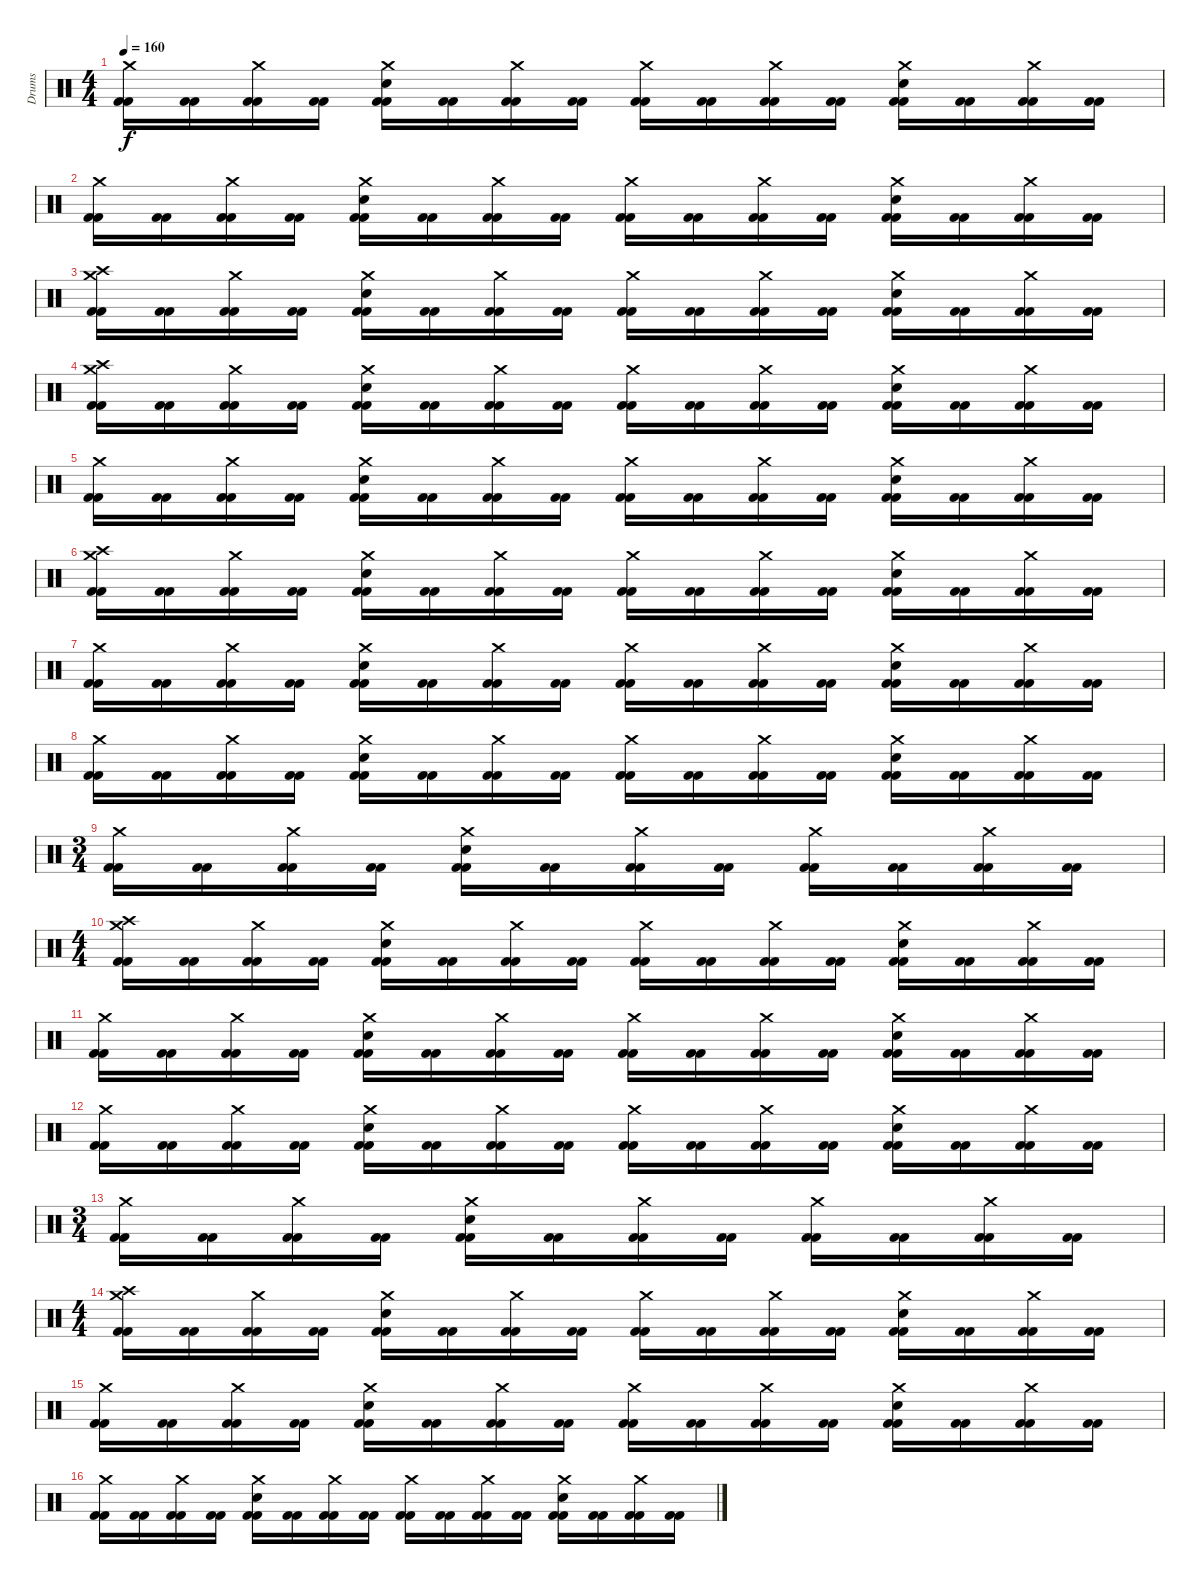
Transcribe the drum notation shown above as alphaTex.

\track ("Drums" "Drums") {instrument percussion}
\staff {score}
\articulation defaults
\ts (4 4)
\tempo 160
\clef neutral
\ks c
("Kick (hit) 2" "Crash medium (hit)" "Kick (hit) 2").16{dy f} ("Kick (hit) 2" "Kick (hit) 2").16 ("Kick (hit) 2" "Crash medium (hit)" "Kick (hit) 2").16 ("Kick (hit) 2" "Kick (hit) 2").16 ("Kick (hit) 2" "Crash medium (hit)" "Electric Snare (hit)" "Kick (hit) 2").16 ("Kick (hit) 2" "Kick (hit) 2").16 ("Kick (hit) 2" "Crash medium (hit)" "Kick (hit) 2").16 ("Kick (hit) 2" "Kick (hit) 2").16 ("Kick (hit) 2" "Crash medium (hit)" "Kick (hit) 2").16 ("Kick (hit) 2" "Kick (hit) 2").16 ("Kick (hit) 2" "Crash medium (hit)" "Kick (hit) 2").16 ("Kick (hit) 2" "Kick (hit) 2").16 ("Kick (hit) 2" "Crash medium (hit)" "Electric Snare (hit)" "Kick (hit) 2").16 ("Kick (hit) 2" "Kick (hit) 2").16 ("Kick (hit) 2" "Crash medium (hit)" "Kick (hit) 2").16 ("Kick (hit) 2" "Kick (hit) 2").16 |
("Kick (hit) 2" "Crash medium (hit)" "Kick (hit) 2").16 ("Kick (hit) 2" "Kick (hit) 2").16 ("Kick (hit) 2" "Crash medium (hit)" "Kick (hit) 2").16 ("Kick (hit) 2" "Kick (hit) 2").16 ("Kick (hit) 2" "Crash medium (hit)" "Electric Snare (hit)" "Kick (hit) 2").16 ("Kick (hit) 2" "Kick (hit) 2").16 ("Kick (hit) 2" "Crash medium (hit)" "Kick (hit) 2").16 ("Kick (hit) 2" "Kick (hit) 2").16 ("Kick (hit) 2" "Crash medium (hit)" "Kick (hit) 2").16 ("Kick (hit) 2" "Kick (hit) 2").16 ("Kick (hit) 2" "Crash medium (hit)" "Kick (hit) 2").16 ("Kick (hit) 2" "Kick (hit) 2").16 ("Kick (hit) 2" "Crash medium (hit)" "Electric Snare (hit)" "Kick (hit) 2").16 ("Kick (hit) 2" "Kick (hit) 2").16 ("Kick (hit) 2" "Crash medium (hit)" "Kick (hit) 2").16 ("Kick (hit) 2" "Kick (hit) 2").16 |
("Kick (hit) 2" "Crash medium (hit)" "Crash high (hit)" "Kick (hit) 2").16 ("Kick (hit) 2" "Kick (hit) 2").16 ("Kick (hit) 2" "Crash medium (hit)" "Kick (hit) 2").16 ("Kick (hit) 2" "Kick (hit) 2").16 ("Kick (hit) 2" "Crash medium (hit)" "Electric Snare (hit)" "Kick (hit) 2").16 ("Kick (hit) 2" "Kick (hit) 2").16 ("Kick (hit) 2" "Crash medium (hit)" "Kick (hit) 2").16 ("Kick (hit) 2" "Kick (hit) 2").16 ("Kick (hit) 2" "Crash medium (hit)" "Kick (hit) 2").16 ("Kick (hit) 2" "Kick (hit) 2").16 ("Kick (hit) 2" "Crash medium (hit)" "Kick (hit) 2").16 ("Kick (hit) 2" "Kick (hit) 2").16 ("Kick (hit) 2" "Crash medium (hit)" "Electric Snare (hit)" "Kick (hit) 2").16 ("Kick (hit) 2" "Kick (hit) 2").16 ("Kick (hit) 2" "Crash medium (hit)" "Kick (hit) 2").16 ("Kick (hit) 2" "Kick (hit) 2").16 |
("Kick (hit) 2" "Crash medium (hit)" "Crash high (hit)" "Kick (hit) 2").16 ("Kick (hit) 2" "Kick (hit) 2").16 ("Kick (hit) 2" "Crash medium (hit)" "Kick (hit) 2").16 ("Kick (hit) 2" "Kick (hit) 2").16 ("Kick (hit) 2" "Crash medium (hit)" "Electric Snare (hit)" "Kick (hit) 2").16 ("Kick (hit) 2" "Kick (hit) 2").16 ("Kick (hit) 2" "Crash medium (hit)" "Kick (hit) 2").16 ("Kick (hit) 2" "Kick (hit) 2").16 ("Kick (hit) 2" "Crash medium (hit)" "Kick (hit) 2").16 ("Kick (hit) 2" "Kick (hit) 2").16 ("Kick (hit) 2" "Crash medium (hit)" "Kick (hit) 2").16 ("Kick (hit) 2" "Kick (hit) 2").16 ("Kick (hit) 2" "Crash medium (hit)" "Electric Snare (hit)" "Kick (hit) 2").16 ("Kick (hit) 2" "Kick (hit) 2").16 ("Kick (hit) 2" "Crash medium (hit)" "Kick (hit) 2").16 ("Kick (hit) 2" "Kick (hit) 2").16 |
("Kick (hit) 2" "Crash medium (hit)" "Kick (hit) 2").16 ("Kick (hit) 2" "Kick (hit) 2").16 ("Kick (hit) 2" "Crash medium (hit)" "Kick (hit) 2").16 ("Kick (hit) 2" "Kick (hit) 2").16 ("Kick (hit) 2" "Crash medium (hit)" "Electric Snare (hit)" "Kick (hit) 2").16 ("Kick (hit) 2" "Kick (hit) 2").16 ("Kick (hit) 2" "Crash medium (hit)" "Kick (hit) 2").16 ("Kick (hit) 2" "Kick (hit) 2").16 ("Kick (hit) 2" "Crash medium (hit)" "Kick (hit) 2").16 ("Kick (hit) 2" "Kick (hit) 2").16 ("Kick (hit) 2" "Crash medium (hit)" "Kick (hit) 2").16 ("Kick (hit) 2" "Kick (hit) 2").16 ("Kick (hit) 2" "Crash medium (hit)" "Electric Snare (hit)" "Kick (hit) 2").16 ("Kick (hit) 2" "Kick (hit) 2").16 ("Kick (hit) 2" "Crash medium (hit)" "Kick (hit) 2").16 ("Kick (hit) 2" "Kick (hit) 2").16 |
("Kick (hit) 2" "Crash medium (hit)" "Crash high (hit)" "Kick (hit) 2").16 ("Kick (hit) 2" "Kick (hit) 2").16 ("Kick (hit) 2" "Crash medium (hit)" "Kick (hit) 2").16 ("Kick (hit) 2" "Kick (hit) 2").16 ("Kick (hit) 2" "Crash medium (hit)" "Electric Snare (hit)" "Kick (hit) 2").16 ("Kick (hit) 2" "Kick (hit) 2").16 ("Kick (hit) 2" "Crash medium (hit)" "Kick (hit) 2").16 ("Kick (hit) 2" "Kick (hit) 2").16 ("Kick (hit) 2" "Crash medium (hit)" "Kick (hit) 2").16 ("Kick (hit) 2" "Kick (hit) 2").16 ("Kick (hit) 2" "Crash medium (hit)" "Kick (hit) 2").16 ("Kick (hit) 2" "Kick (hit) 2").16 ("Kick (hit) 2" "Crash medium (hit)" "Electric Snare (hit)" "Kick (hit) 2").16 ("Kick (hit) 2" "Kick (hit) 2").16 ("Kick (hit) 2" "Crash medium (hit)" "Kick (hit) 2").16 ("Kick (hit) 2" "Kick (hit) 2").16 |
("Kick (hit) 2" "Crash medium (hit)" "Kick (hit) 2").16 ("Kick (hit) 2" "Kick (hit) 2").16 ("Kick (hit) 2" "Crash medium (hit)" "Kick (hit) 2").16 ("Kick (hit) 2" "Kick (hit) 2").16 ("Kick (hit) 2" "Crash medium (hit)" "Electric Snare (hit)" "Kick (hit) 2").16 ("Kick (hit) 2" "Kick (hit) 2").16 ("Kick (hit) 2" "Crash medium (hit)" "Kick (hit) 2").16 ("Kick (hit) 2" "Kick (hit) 2").16 ("Kick (hit) 2" "Crash medium (hit)" "Kick (hit) 2").16 ("Kick (hit) 2" "Kick (hit) 2").16 ("Kick (hit) 2" "Crash medium (hit)" "Kick (hit) 2").16 ("Kick (hit) 2" "Kick (hit) 2").16 ("Kick (hit) 2" "Crash medium (hit)" "Electric Snare (hit)" "Kick (hit) 2").16 ("Kick (hit) 2" "Kick (hit) 2").16 ("Kick (hit) 2" "Crash medium (hit)" "Kick (hit) 2").16 ("Kick (hit) 2" "Kick (hit) 2").16 |
("Kick (hit) 2" "Crash medium (hit)" "Kick (hit) 2").16 ("Kick (hit) 2" "Kick (hit) 2").16 ("Kick (hit) 2" "Crash medium (hit)" "Kick (hit) 2").16 ("Kick (hit) 2" "Kick (hit) 2").16 ("Kick (hit) 2" "Crash medium (hit)" "Electric Snare (hit)" "Kick (hit) 2").16 ("Kick (hit) 2" "Kick (hit) 2").16 ("Kick (hit) 2" "Crash medium (hit)" "Kick (hit) 2").16 ("Kick (hit) 2" "Kick (hit) 2").16 ("Kick (hit) 2" "Crash medium (hit)" "Kick (hit) 2").16 ("Kick (hit) 2" "Kick (hit) 2").16 ("Kick (hit) 2" "Crash medium (hit)" "Kick (hit) 2").16 ("Kick (hit) 2" "Kick (hit) 2").16 ("Kick (hit) 2" "Crash medium (hit)" "Electric Snare (hit)" "Kick (hit) 2").16 ("Kick (hit) 2" "Kick (hit) 2").16 ("Kick (hit) 2" "Crash medium (hit)" "Kick (hit) 2").16 ("Kick (hit) 2" "Kick (hit) 2").16 |
\ts (3 4)
("Kick (hit) 2" "Crash medium (hit)" "Kick (hit) 2").16 ("Kick (hit) 2" "Kick (hit) 2").16 ("Kick (hit) 2" "Crash medium (hit)" "Kick (hit) 2").16 ("Kick (hit) 2" "Kick (hit) 2").16 ("Kick (hit) 2" "Crash medium (hit)" "Electric Snare (hit)" "Kick (hit) 2").16 ("Kick (hit) 2" "Kick (hit) 2").16 ("Kick (hit) 2" "Crash medium (hit)" "Kick (hit) 2").16 ("Kick (hit) 2" "Kick (hit) 2").16 ("Kick (hit) 2" "Crash medium (hit)" "Kick (hit) 2").16 ("Kick (hit) 2" "Kick (hit) 2").16 ("Kick (hit) 2" "Crash medium (hit)" "Kick (hit) 2").16 ("Kick (hit) 2" "Kick (hit) 2").16 |
\ts (4 4)
("Kick (hit) 2" "Crash medium (hit)" "Crash high (hit)" "Kick (hit) 2").16 ("Kick (hit) 2" "Kick (hit) 2").16 ("Kick (hit) 2" "Crash medium (hit)" "Kick (hit) 2").16 ("Kick (hit) 2" "Kick (hit) 2").16 ("Kick (hit) 2" "Crash medium (hit)" "Electric Snare (hit)" "Kick (hit) 2").16 ("Kick (hit) 2" "Kick (hit) 2").16 ("Kick (hit) 2" "Crash medium (hit)" "Kick (hit) 2").16 ("Kick (hit) 2" "Kick (hit) 2").16 ("Kick (hit) 2" "Crash medium (hit)" "Kick (hit) 2").16 ("Kick (hit) 2" "Kick (hit) 2").16 ("Kick (hit) 2" "Crash medium (hit)" "Kick (hit) 2").16 ("Kick (hit) 2" "Kick (hit) 2").16 ("Kick (hit) 2" "Crash medium (hit)" "Electric Snare (hit)" "Kick (hit) 2").16 ("Kick (hit) 2" "Kick (hit) 2").16 ("Kick (hit) 2" "Crash medium (hit)" "Kick (hit) 2").16 ("Kick (hit) 2" "Kick (hit) 2").16 |
("Kick (hit) 2" "Crash medium (hit)" "Kick (hit) 2").16 ("Kick (hit) 2" "Kick (hit) 2").16 ("Kick (hit) 2" "Crash medium (hit)" "Kick (hit) 2").16 ("Kick (hit) 2" "Kick (hit) 2").16 ("Kick (hit) 2" "Crash medium (hit)" "Electric Snare (hit)" "Kick (hit) 2").16 ("Kick (hit) 2" "Kick (hit) 2").16 ("Kick (hit) 2" "Crash medium (hit)" "Kick (hit) 2").16 ("Kick (hit) 2" "Kick (hit) 2").16 ("Kick (hit) 2" "Crash medium (hit)" "Kick (hit) 2").16 ("Kick (hit) 2" "Kick (hit) 2").16 ("Kick (hit) 2" "Crash medium (hit)" "Kick (hit) 2").16 ("Kick (hit) 2" "Kick (hit) 2").16 ("Kick (hit) 2" "Crash medium (hit)" "Electric Snare (hit)" "Kick (hit) 2").16 ("Kick (hit) 2" "Kick (hit) 2").16 ("Kick (hit) 2" "Crash medium (hit)" "Kick (hit) 2").16 ("Kick (hit) 2" "Kick (hit) 2").16 |
("Kick (hit) 2" "Crash medium (hit)" "Kick (hit) 2").16 ("Kick (hit) 2" "Kick (hit) 2").16 ("Kick (hit) 2" "Crash medium (hit)" "Kick (hit) 2").16 ("Kick (hit) 2" "Kick (hit) 2").16 ("Kick (hit) 2" "Crash medium (hit)" "Electric Snare (hit)" "Kick (hit) 2").16 ("Kick (hit) 2" "Kick (hit) 2").16 ("Kick (hit) 2" "Crash medium (hit)" "Kick (hit) 2").16 ("Kick (hit) 2" "Kick (hit) 2").16 ("Kick (hit) 2" "Crash medium (hit)" "Kick (hit) 2").16 ("Kick (hit) 2" "Kick (hit) 2").16 ("Kick (hit) 2" "Crash medium (hit)" "Kick (hit) 2").16 ("Kick (hit) 2" "Kick (hit) 2").16 ("Kick (hit) 2" "Crash medium (hit)" "Electric Snare (hit)" "Kick (hit) 2").16 ("Kick (hit) 2" "Kick (hit) 2").16 ("Kick (hit) 2" "Crash medium (hit)" "Kick (hit) 2").16 ("Kick (hit) 2" "Kick (hit) 2").16 |
\ts (3 4)
("Kick (hit) 2" "Crash medium (hit)" "Kick (hit) 2").16 ("Kick (hit) 2" "Kick (hit) 2").16 ("Kick (hit) 2" "Crash medium (hit)" "Kick (hit) 2").16 ("Kick (hit) 2" "Kick (hit) 2").16 ("Kick (hit) 2" "Crash medium (hit)" "Electric Snare (hit)" "Kick (hit) 2").16 ("Kick (hit) 2" "Kick (hit) 2").16 ("Kick (hit) 2" "Crash medium (hit)" "Kick (hit) 2").16 ("Kick (hit) 2" "Kick (hit) 2").16 ("Kick (hit) 2" "Crash medium (hit)" "Kick (hit) 2").16 ("Kick (hit) 2" "Kick (hit) 2").16 ("Kick (hit) 2" "Crash medium (hit)" "Kick (hit) 2").16 ("Kick (hit) 2" "Kick (hit) 2").16 |
\ts (4 4)
("Kick (hit) 2" "Crash medium (hit)" "Crash high (hit)" "Kick (hit) 2").16 ("Kick (hit) 2" "Kick (hit) 2").16 ("Kick (hit) 2" "Crash medium (hit)" "Kick (hit) 2").16 ("Kick (hit) 2" "Kick (hit) 2").16 ("Kick (hit) 2" "Crash medium (hit)" "Electric Snare (hit)" "Kick (hit) 2").16 ("Kick (hit) 2" "Kick (hit) 2").16 ("Kick (hit) 2" "Crash medium (hit)" "Kick (hit) 2").16 ("Kick (hit) 2" "Kick (hit) 2").16 ("Kick (hit) 2" "Crash medium (hit)" "Kick (hit) 2").16 ("Kick (hit) 2" "Kick (hit) 2").16 ("Kick (hit) 2" "Crash medium (hit)" "Kick (hit) 2").16 ("Kick (hit) 2" "Kick (hit) 2").16 ("Kick (hit) 2" "Crash medium (hit)" "Electric Snare (hit)" "Kick (hit) 2").16 ("Kick (hit) 2" "Kick (hit) 2").16 ("Kick (hit) 2" "Crash medium (hit)" "Kick (hit) 2").16 ("Kick (hit) 2" "Kick (hit) 2").16 |
("Kick (hit) 2" "Crash medium (hit)" "Kick (hit) 2").16 ("Kick (hit) 2" "Kick (hit) 2").16 ("Kick (hit) 2" "Crash medium (hit)" "Kick (hit) 2").16 ("Kick (hit) 2" "Kick (hit) 2").16 ("Kick (hit) 2" "Crash medium (hit)" "Electric Snare (hit)" "Kick (hit) 2").16 ("Kick (hit) 2" "Kick (hit) 2").16 ("Kick (hit) 2" "Crash medium (hit)" "Kick (hit) 2").16 ("Kick (hit) 2" "Kick (hit) 2").16 ("Kick (hit) 2" "Crash medium (hit)" "Kick (hit) 2").16 ("Kick (hit) 2" "Kick (hit) 2").16 ("Kick (hit) 2" "Crash medium (hit)" "Kick (hit) 2").16 ("Kick (hit) 2" "Kick (hit) 2").16 ("Kick (hit) 2" "Crash medium (hit)" "Electric Snare (hit)" "Kick (hit) 2").16 ("Kick (hit) 2" "Kick (hit) 2").16 ("Kick (hit) 2" "Crash medium (hit)" "Kick (hit) 2").16 ("Kick (hit) 2" "Kick (hit) 2").16 |
("Kick (hit) 2" "Crash medium (hit)" "Kick (hit) 2").16 ("Kick (hit) 2" "Kick (hit) 2").16 ("Kick (hit) 2" "Crash medium (hit)" "Kick (hit) 2").16 ("Kick (hit) 2" "Kick (hit) 2").16 ("Kick (hit) 2" "Crash medium (hit)" "Electric Snare (hit)" "Kick (hit) 2").16 ("Kick (hit) 2" "Kick (hit) 2").16 ("Kick (hit) 2" "Crash medium (hit)" "Kick (hit) 2").16 ("Kick (hit) 2" "Kick (hit) 2").16 ("Kick (hit) 2" "Crash medium (hit)" "Kick (hit) 2").16 ("Kick (hit) 2" "Kick (hit) 2").16 ("Kick (hit) 2" "Crash medium (hit)" "Kick (hit) 2").16 ("Kick (hit) 2" "Kick (hit) 2").16 ("Kick (hit) 2" "Crash medium (hit)" "Electric Snare (hit)" "Kick (hit) 2").16 ("Kick (hit) 2" "Kick (hit) 2").16 ("Kick (hit) 2" "Crash medium (hit)" "Kick (hit) 2").16 ("Kick (hit) 2" "Kick (hit) 2").16
